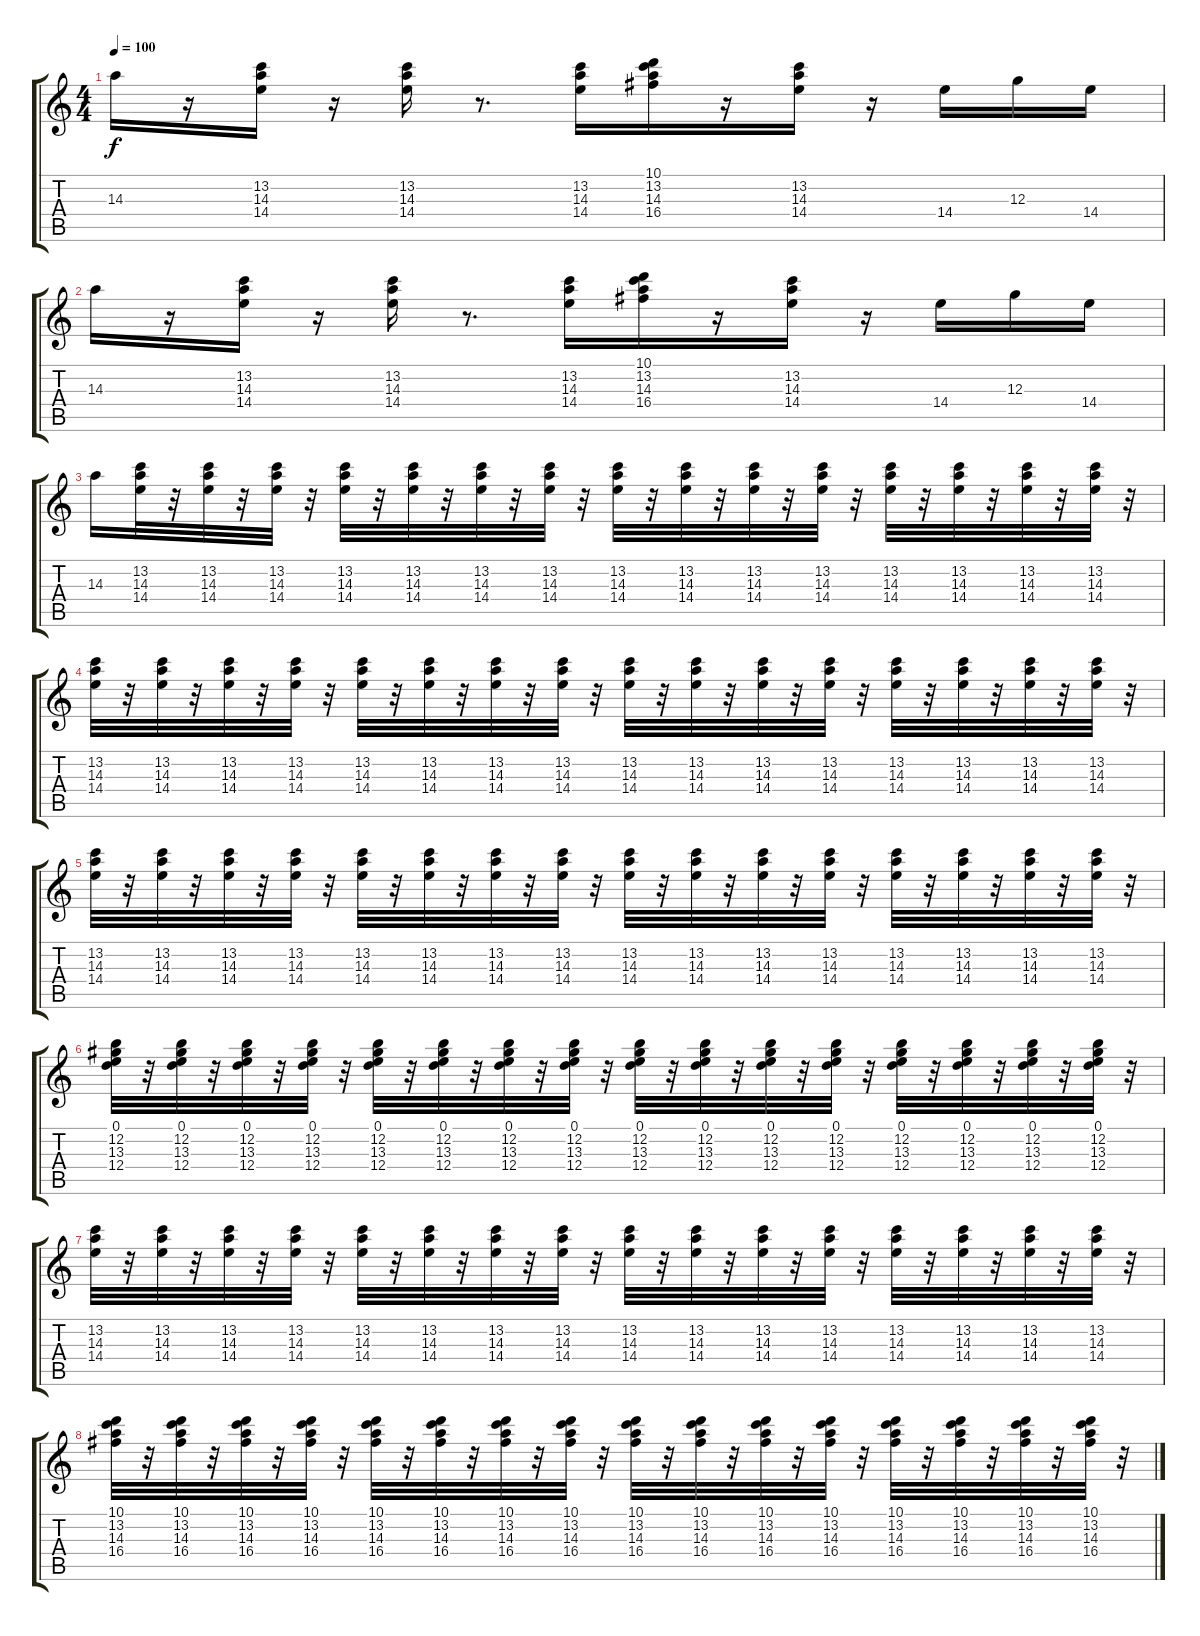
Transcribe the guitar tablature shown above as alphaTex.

\track "" {instrument acousticguitarnylon}
\staff {score tabs}
\tuning (E4 B3 G3 D3 A2 E2) {hide}
\ts (4 4)
\tempo 100
\clef g2
\ks c
14.3.16{dy f} r.16 (13.2 14.3 14.4).16 r.16 (13.2 14.3 14.4).16 r.8{d} (13.2 14.3 14.4).16 (10.1 13.2 14.3 16.4).16 r.16 (13.2 14.3 14.4).16 r.16 14.4.16 12.3.16 14.4.16 |
14.3.16 r.16 (13.2 14.3 14.4).16 r.16 (13.2 14.3 14.4).16 r.8{d} (13.2 14.3 14.4).16 (10.1 13.2 14.3 16.4).16 r.16 (13.2 14.3 14.4).16 r.16 14.4.16 12.3.16 14.4.16 |
14.3.16 (13.2 14.3 14.4).32 r.32 (13.2 14.3 14.4).32 r.32 (13.2 14.3 14.4).32 r.32 (13.2 14.3 14.4).32 r.32 (13.2 14.3 14.4).32 r.32 (13.2 14.3 14.4).32 r.32 (13.2 14.3 14.4).32 r.32 (13.2 14.3 14.4).32 r.32 (13.2 14.3 14.4).32 r.32 (13.2 14.3 14.4).32 r.32 (13.2 14.3 14.4).32 r.32 (13.2 14.3 14.4).32 r.32 (13.2 14.3 14.4).32 r.32 (13.2 14.3 14.4).32 r.32 (13.2 14.3 14.4).32 r.32 |
(13.2 14.3 14.4).32 r.32 (13.2 14.3 14.4).32 r.32 (13.2 14.3 14.4).32 r.32 (13.2 14.3 14.4).32 r.32 (13.2 14.3 14.4).32 r.32 (13.2 14.3 14.4).32 r.32 (13.2 14.3 14.4).32 r.32 (13.2 14.3 14.4).32 r.32 (13.2 14.3 14.4).32 r.32 (13.2 14.3 14.4).32 r.32 (13.2 14.3 14.4).32 r.32 (13.2 14.3 14.4).32 r.32 (13.2 14.3 14.4).32 r.32 (13.2 14.3 14.4).32 r.32 (13.2 14.3 14.4).32 r.32 (13.2 14.3 14.4).32 r.32 |
(13.2 14.3 14.4).32 r.32 (13.2 14.3 14.4).32 r.32 (13.2 14.3 14.4).32 r.32 (13.2 14.3 14.4).32 r.32 (13.2 14.3 14.4).32 r.32 (13.2 14.3 14.4).32 r.32 (13.2 14.3 14.4).32 r.32 (13.2 14.3 14.4).32 r.32 (13.2 14.3 14.4).32 r.32 (13.2 14.3 14.4).32 r.32 (13.2 14.3 14.4).32 r.32 (13.2 14.3 14.4).32 r.32 (13.2 14.3 14.4).32 r.32 (13.2 14.3 14.4).32 r.32 (13.2 14.3 14.4).32 r.32 (13.2 14.3 14.4).32 r.32 |
(0.1 12.2 13.3 12.4).32 r.32 (0.1 12.2 13.3 12.4).32 r.32 (0.1 12.2 13.3 12.4).32 r.32 (0.1 12.2 13.3 12.4).32 r.32 (0.1 12.2 13.3 12.4).32 r.32 (0.1 12.2 13.3 12.4).32 r.32 (0.1 12.2 13.3 12.4).32 r.32 (0.1 12.2 13.3 12.4).32 r.32 (0.1 12.2 13.3 12.4).32 r.32 (0.1 12.2 13.3 12.4).32 r.32 (0.1 12.2 13.3 12.4).32 r.32 (0.1 12.2 13.3 12.4).32 r.32 (0.1 12.2 13.3 12.4).32 r.32 (0.1 12.2 13.3 12.4).32 r.32 (0.1 12.2 13.3 12.4).32 r.32 (0.1 12.2 13.3 12.4).32 r.32 |
(13.2 14.3 14.4).32 r.32 (13.2 14.3 14.4).32 r.32 (13.2 14.3 14.4).32 r.32 (13.2 14.3 14.4).32 r.32 (13.2 14.3 14.4).32 r.32 (13.2 14.3 14.4).32 r.32 (13.2 14.3 14.4).32 r.32 (13.2 14.3 14.4).32 r.32 (13.2 14.3 14.4).32 r.32 (13.2 14.3 14.4).32 r.32 (13.2 14.3 14.4).32 r.32 (13.2 14.3 14.4).32 r.32 (13.2 14.3 14.4).32 r.32 (13.2 14.3 14.4).32 r.32 (13.2 14.3 14.4).32 r.32 (13.2 14.3 14.4).32 r.32 |
(10.1 13.2 14.3 16.4).32 r.32 (10.1 13.2 14.3 16.4).32 r.32 (10.1 13.2 14.3 16.4).32 r.32 (10.1 13.2 14.3 16.4).32 r.32 (10.1 13.2 14.3 16.4).32 r.32 (10.1 13.2 14.3 16.4).32 r.32 (10.1 13.2 14.3 16.4).32 r.32 (10.1 13.2 14.3 16.4).32 r.32 (10.1 13.2 14.3 16.4).32 r.32 (10.1 13.2 14.3 16.4).32 r.32 (10.1 13.2 14.3 16.4).32 r.32 (10.1 13.2 14.3 16.4).32 r.32 (10.1 13.2 14.3 16.4).32 r.32 (10.1 13.2 14.3 16.4).32 r.32 (10.1 13.2 14.3 16.4).32 r.32 (10.1 13.2 14.3 16.4).32 r.32
